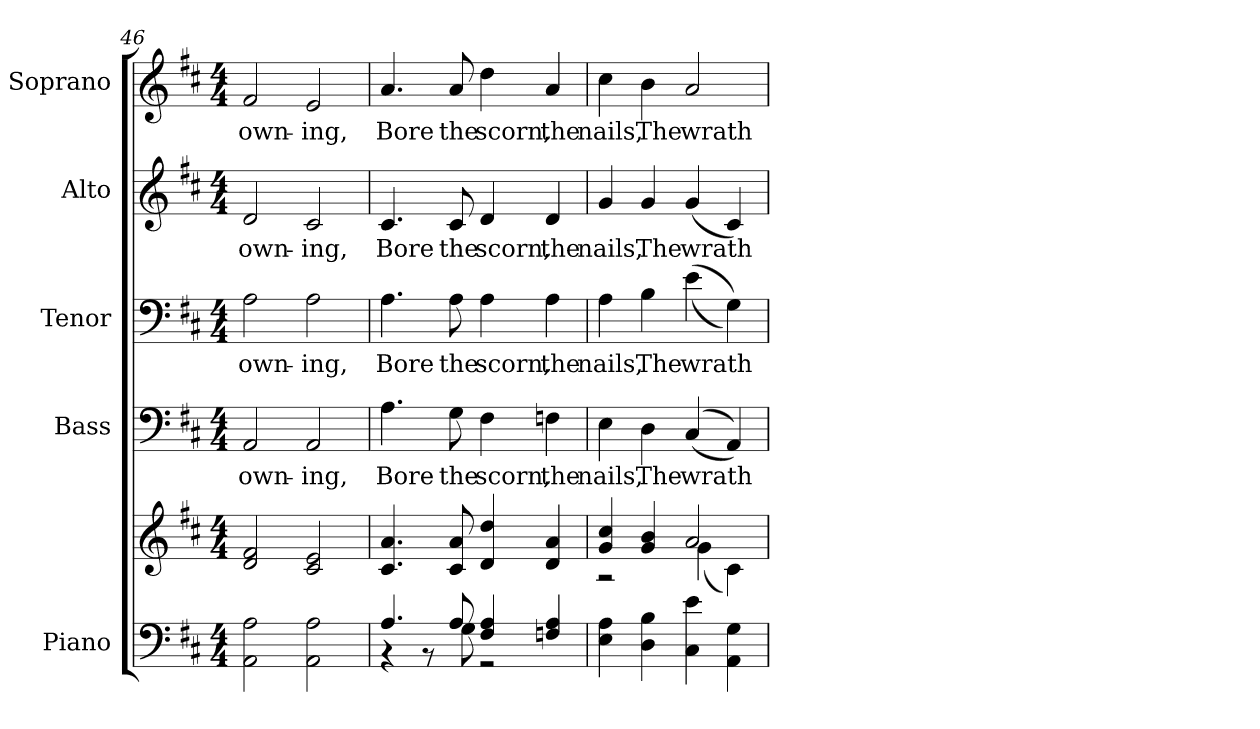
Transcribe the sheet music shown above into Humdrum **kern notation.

**kern	**kern	**kern	**text	**kern	**text	**kern	**text	**kern	**text
*part5	*part5	*part4	*part4	*part3	*part3	*part2	*part2	*part1	*part1
*staff6	*staff5	*staff4	*staff4	*staff3	*staff3	*staff2	*staff2	*staff1	*staff1
*I"Piano	*	*I"Bass	*	*I"Tenor	*	*I"Alto	*	*I"Soprano	*
*I'Pno.	*	*I'B.	*	*I'T.	*	*I'A.	*	*I'S.	*
*clefF4	*clefG2	*clefF4	*	*clefF4	*	*clefG2	*	*clefG2	*
*k[f#c#]	*k[f#c#]	*k[f#c#]	*	*k[f#c#]	*	*k[f#c#]	*	*k[f#c#]	*
*D:	*D:	*D:	*	*D:	*	*D:	*	*D:	*
*M4/4	*M4/4	*M4/4	*	*M4/4	*	*M4/4	*	*M4/4	*
=46	=46	=46	=46	=46	=46	=46	=46	=46	=46
!	!	!	!LO:LY:b:color=#000000	!	!	!	!	!	!
!	!	!	!	!	!LO:LY:b:color=#000000	!	!	!	!
!	!	!	!	!	!	!	!LO:LY:b:color=#000000	!	!
!	!	!	!	!	!	!	!	!	!LO:LY:b:color=#000000
2AAi\ 2Ai	2di/ 2f#i	2AAi/	own-	2Ai\	own-	2di/	own-	2f#i/	own-
!	!	!	!LO:LY:b:color=#000000	!	!	!	!	!	!
!	!	!	!	!	!LO:LY:b:color=#000000	!	!	!	!
!	!	!	!	!	!	!	!LO:LY:b:color=#000000	!	!
!	!	!	!	!	!	!	!	!	!LO:LY:b:color=#000000
2AAi\ 2Ai	2c#i/ 2ei	2AAi/	-ing,	2Ai\	-ing,	2c#i/	-ing,	2ei/	-ing,
!!LO:PB:g=z
=47	=47	=47	=47	=47	=47	=47	=47	=47	=47
*^	*	*	*	*	*	*	*	*	*
!	!	!	!	!LO:LY:b:color=#000000	!	!	!	!	!	!
!	!	!	!	!	!	!LO:LY:b:color=#000000	!	!	!	!
!	!	!	!	!	!	!	!	!LO:LY:b:color=#000000	!	!
!	!	!	!	!	!	!	!	!	!	!LO:LY:b:color=#000000
4.Ai/	4r	4.c#i/ 4.ai	4.Ai\	Bore	4.Ai\	Bore	4.c#i/	Bore	4.ai/	Bore
.	8r	.	.	.	.	.	.	.	.	.
!	!	!	!	!LO:LY:b:color=#000000	!	!	!	!	!	!
!	!	!	!	!	!	!LO:LY:b:color=#000000	!	!	!	!
!	!	!	!	!	!	!	!	!LO:LY:b:color=#000000	!	!
!	!	!	!	!	!	!	!	!	!	!LO:LY:b:color=#000000
8Ai/	8Gi\	8c#i/ 8ai	8Gi\	the	8Ai\	the	8c#i/	the	8ai/	the
!	!	!	!	!LO:LY:b:color=#000000	!	!	!	!	!	!
!	!	!	!	!	!	!LO:LY:b:color=#000000	!	!	!	!
!	!	!	!	!	!	!	!	!LO:LY:b:color=#000000	!	!
!	!	!	!	!	!	!	!	!	!	!LO:LY:b:color=#000000
4F#i/ 4Ai	2r	4di/ 4ddi	4F#i\	scorn,	4Ai\	scorn,	4di/	scorn,	4ddi\	scorn,
!	!	!	!	!LO:LY:b:color=#000000	!	!	!	!	!	!
!	!	!	!	!	!	!LO:LY:b:color=#000000	!	!	!	!
!	!	!	!	!	!	!	!	!LO:LY:b:color=#000000	!	!
!	!	!	!	!	!	!	!	!	!	!LO:LY:b:color=#000000
4Fni/ 4Ai	.	4di/ 4ai	4Fni\	the	4Ai\	the	4di/	the	4ai/	the
*v	*v	*	*	*	*	*	*	*	*	*
=48	=48	=48	=48	=48	=48	=48	=48	=48	=48
*	*^	*	*	*	*	*	*	*	*
!	!	!	!	!LO:LY:b:color=#000000	!	!	!	!	!	!
!	!	!	!	!	!	!LO:LY:b:color=#000000	!	!	!	!
!	!	!	!	!	!	!	!	!LO:LY:b:color=#000000	!	!
!	!	!	!	!	!	!	!	!	!	!LO:LY:b:color=#000000
4Ei\ 4Ai	4gi/ 4cc#i	2r	4Ei\	nails,	4Ai\	nails,	4gi/	nails,	4cc#i\	nails,
!	!	!	!	!LO:LY:b:color=#000000	!	!	!	!	!	!
!	!	!	!	!	!	!LO:LY:b:color=#000000	!	!	!	!
!	!	!	!	!	!	!	!	!LO:LY:b:color=#000000	!	!
!	!	!	!	!	!	!	!	!	!	!LO:LY:b:color=#000000
4Di\ 4Bi	4gi/ 4bi	.	4Di\	The	4Bi\	The	4gi/	The	4bi\	The
!	!	!	!	!LO:LY:b:color=#000000	!	!	!	!	!	!
!	!	!	!	!	!	!LO:LY:b:color=#000000	!	!	!	!
!	!	!	!	!	!	!	!	!LO:LY:b:color=#000000	!	!
!	!	!	!	!	!	!	!	!	!	!LO:LY:b:color=#000000
4C#i\ 4ei	2ai/	(4gi\	((4C#i/	wrath	((4ei\	wrath	(4gi/	wrath	2ai/	wrath
4AAi\ 4Gi	.	4c#i\)	4AAi/))	.	4Gi\))	.	4c#i/)	.	.	.
*	*v	*v	*	*	*	*	*	*	*	*
=	=	=	=	=	=	=	=	=	=
*-	*-	*-	*-	*-	*-	*-	*-	*-	*-
